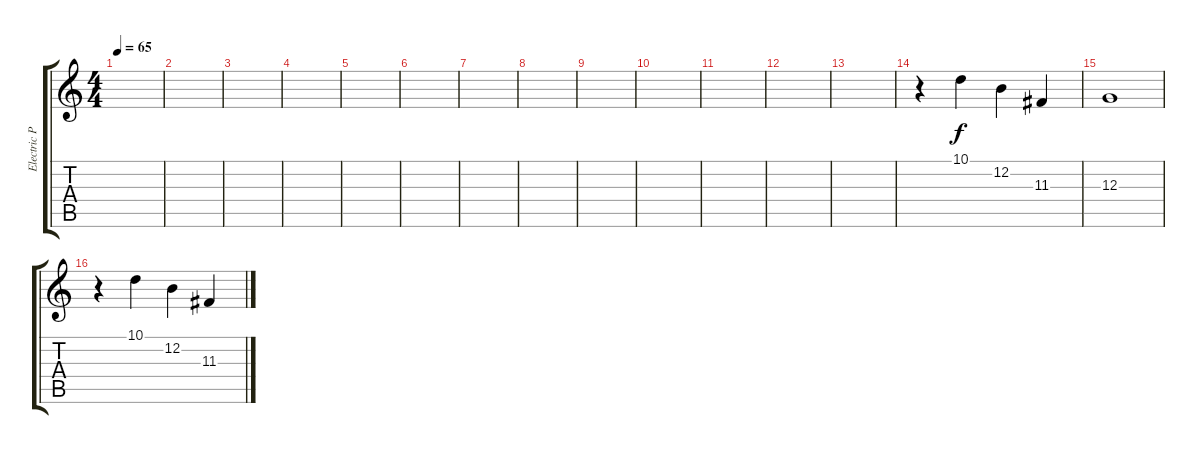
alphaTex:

\track ("Electric Piano (Ian McDonald)" "Electric P") {instrument electricgrandpiano}
\staff {score tabs}
\tuning (E4 B3 G3 D3 A2 E2) {hide}
\ts (4 4)
\tempo 65
\clef g2
\ks c
|
|
|
|
|
|
|
|
|
|
|
|
|
r.4 10.1.4 12.2.4 11.3.4 |
12.3.1 |
r.4 10.1.4 12.2.4 11.3.4
